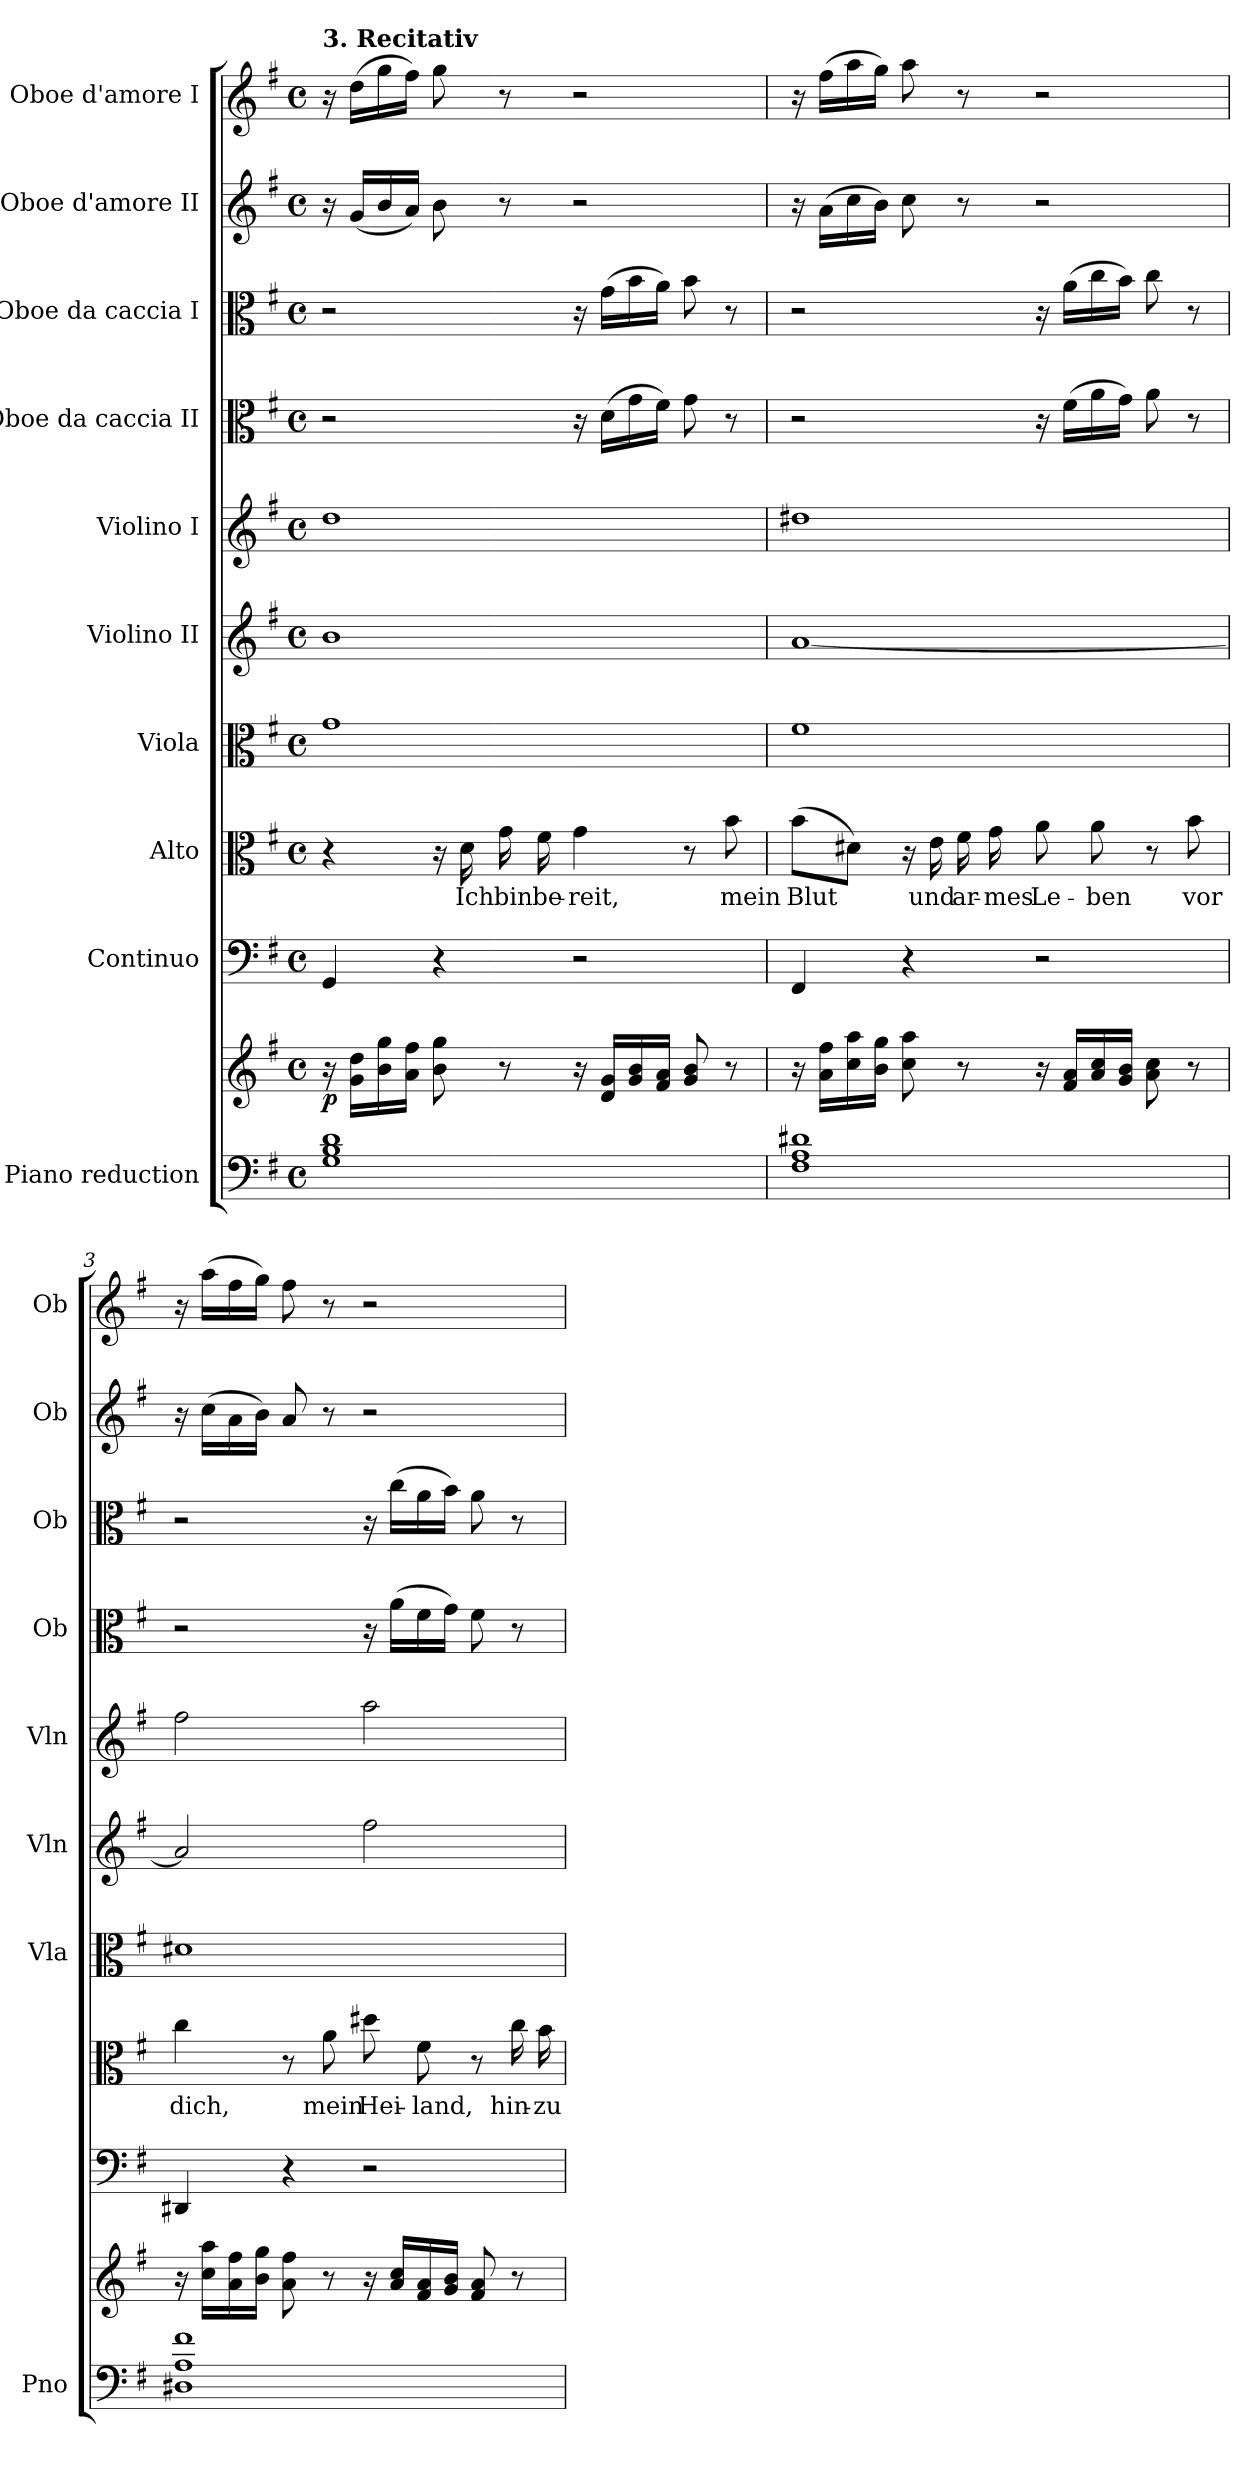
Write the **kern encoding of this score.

**kern	**kern	**dynam	**kern	**kern	**text	**kern	**kern	**kern	**kern	**kern	**kern	**kern
*part10	*part10	*part10	*part9	*part8	*part8	*part7	*part6	*part5	*part4	*part3	*part2	*part1
*staff11	*staff10	*staff10/11	*staff9	*staff8	*staff8	*staff7	*staff6	*staff5	*staff4	*staff3	*staff2	*staff1
*I"Piano reduction	*	*	*I"Continuo	*I"Alto	*	*I"Viola	*I"Violino II	*I"Violino I	*I"Oboe da caccia II	*I"Oboe da caccia I	*I"Oboe d'amore II	*I"Oboe d'amore I
*I'Pno	*	*	*	*	*	*I'Vla	*I'Vln	*I'Vln	*I'Ob	*I'Ob	*I'Ob	*I'Ob
*stria5	*stria5	*	*	*	*	*	*	*	*	*	*	*
*clefF4	*clefG2	*	*clefF4	*clefC3	*	*clefC3	*clefG2	*clefG2	*clefC3	*clefC3	*clefG2	*clefG2
*k[f#]	*k[f#]	*	*k[f#]	*k[f#]	*	*k[f#]	*k[f#]	*k[f#]	*k[f#]	*k[f#]	*k[f#]	*k[f#]
*M4/4	*M4/4	*	*M4/4	*M4/4	*	*M4/4	*M4/4	*M4/4	*M4/4	*M4/4	*M4/4	*M4/4
*met(c)	*met(c)	*	*met(c)	*met(c)	*	*met(c)	*met(c)	*met(c)	*met(c)	*met(c)	*met(c)	*met(c)
=1	=1	=1	=1	=1	=1	=1	=1	=1	=1	=1	=1	=1
!	!	!	!	!	!	!	!	!	!	!	!	!LO:TX:a:B:t=3. Recitativ
!	!	!LO:DY:b	!	!	!	!	!	!	!	!	!	!
1G 1B 1d	16r	p	4GG/	4r	.	1g	1b	1dd	2r	2r	16r	16r
.	16g\ 16dd\LL	.	.	.	.	.	.	.	.	.	(16g/LL	(16dd\LL
.	16b\ 16gg\	.	.	.	.	.	.	.	.	.	16b/	16gg\
.	16a\ 16ff#\JJ	.	.	.	.	.	.	.	.	.	16a/JJ)	16ff#\JJ)
.	8b\ 8gg\	.	4r	16r	.	.	.	.	.	.	8b\	8gg\
!	!	!	!	!	!LO:LY:b	!	!	!	!	!	!	!
.	.	.	.	16d\	Ich	.	.	.	.	.	.	.
!	!	!	!	!	!LO:LY:b	!	!	!	!	!	!	!
.	8r	.	.	16g\	bin	.	.	.	.	.	8r	8r
!	!	!	!	!	!LO:LY:b	!	!	!	!	!	!	!
.	.	.	.	16f#\	be-	.	.	.	.	.	.	.
!	!	!	!	!	!LO:LY:b	!	!	!	!	!	!	!
.	16r	.	2r	4g\	-reit,	.	.	.	16r	16r	2r	2r
.	16d/ 16g/LL	.	.	.	.	.	.	.	(16d\LL	(16g\LL	.	.
.	16g/ 16b/	.	.	.	.	.	.	.	16g\	16b\	.	.
.	16f#/ 16a/JJ	.	.	.	.	.	.	.	16f#\JJ)	16a\JJ)	.	.
.	8g/ 8b/	.	.	8r	.	.	.	.	8g\	8b\	.	.
!	!	!	!	!	!LO:LY:b	!	!	!	!	!	!	!
.	8r	.	.	8b\	mein	.	.	.	8r	8r	.	.
=2	=2	=2	=2	=2	=2	=2	=2	=2	=2	=2	=2	=2
!	!	!	!	!	!LO:LY:b	!	!	!	!	!	!	!
1F# 1A 1d#X	16r	.	4FF#/	(8b\L	Blut	1f#	[1a	1dd#X	2r	2r	16r	16r
.	16a\ 16ff#\LL	.	.	.	.	.	.	.	.	.	(16a\LL	(16ff#\LL
.	16cc\ 16aa\	.	.	8d#X\J)	.	.	.	.	.	.	16cc\	16aa\
.	16b\ 16gg\JJ	.	.	.	.	.	.	.	.	.	16b\JJ)	16gg\JJ)
.	8cc\ 8aa\	.	4r	16r	.	.	.	.	.	.	8cc\	8aa\
!	!	!	!	!	!LO:LY:b	!	!	!	!	!	!	!
.	.	.	.	16e\	und	.	.	.	.	.	.	.
!	!	!	!	!	!LO:LY:b	!	!	!	!	!	!	!
.	8r	.	.	16f#\	ar-	.	.	.	.	.	8r	8r
!	!	!	!	!	!LO:LY:b	!	!	!	!	!	!	!
.	.	.	.	16g\	-mes	.	.	.	.	.	.	.
!	!	!	!	!	!LO:LY:b	!	!	!	!	!	!	!
.	16r	.	2r	8a\	Le-	.	.	.	16r	16r	2r	2r
.	16f#/ 16a/LL	.	.	.	.	.	.	.	(16f#\LL	(16a\LL	.	.
!	!	!	!	!	!LO:LY:b	!	!	!	!	!	!	!
.	16a/ 16cc/	.	.	8a\	-ben	.	.	.	16a\	16cc\	.	.
.	16g/ 16b/JJ	.	.	.	.	.	.	.	16g\JJ)	16b\JJ)	.	.
.	8a\ 8cc\	.	.	8r	.	.	.	.	8a\	8cc\	.	.
!	!	!	!	!	!LO:LY:b	!	!	!	!	!	!	!
.	8r	.	.	8b\	vor	.	.	.	8r	8r	.	.
=3	=3	=3	=3	=3	=3	=3	=3	=3	=3	=3	=3	=3
!	!	!	!	!	!LO:LY:b	!	!	!	!	!	!	!
1D#X 1A 1f#	16r	.	4DD#X/	4cc\	dich,	1d#X	2a/]	2ff#\	2r	2r	16r	16r
.	16cc\ 16aa\LL	.	.	.	.	.	.	.	.	.	(16cc\LL	(16aa\LL
.	16a\ 16ff#\	.	.	.	.	.	.	.	.	.	16a\	16ff#\
.	16b\ 16gg\JJ	.	.	.	.	.	.	.	.	.	16b\JJ)	16gg\JJ)
.	8a\ 8ff#\	.	4r	8r	.	.	.	.	.	.	8a/	8ff#\
!	!	!	!	!	!LO:LY:b	!	!	!	!	!	!	!
.	8r	.	.	8a\	mein	.	.	.	.	.	8r	8r
!	!	!	!	!	!LO:LY:b	!	!	!	!	!	!	!
.	16r	.	2r	8dd#X\	Hei-	.	2ff#\	2aa\	16r	16r	2r	2r
.	16a/ 16cc/LL	.	.	.	.	.	.	.	(16a\LL	(16cc\LL	.	.
!	!	!	!	!	!LO:LY:b	!	!	!	!	!	!	!
.	16f#/ 16a/	.	.	8f#\	-land,	.	.	.	16f#\	16a\	.	.
.	16g/ 16b/JJ	.	.	.	.	.	.	.	16g\JJ)	16b\JJ)	.	.
.	8f#/ 8a/	.	.	8r	.	.	.	.	8f#\	8a\	.	.
!	!	!	!	!	!LO:LY:b	!	!	!	!	!	!	!
.	8r	.	.	16cc\	hin-	.	.	.	8r	8r	.	.
!	!	!	!	!	!LO:LY:b	!	!	!	!	!	!	!
.	.	.	.	16b\	-zu-	.	.	.	.	.	.	.
=	=	=	=	=	=	=	=	=	=	=	=	=
*-	*-	*-	*-	*-	*-	*-	*-	*-	*-	*-	*-	*-
